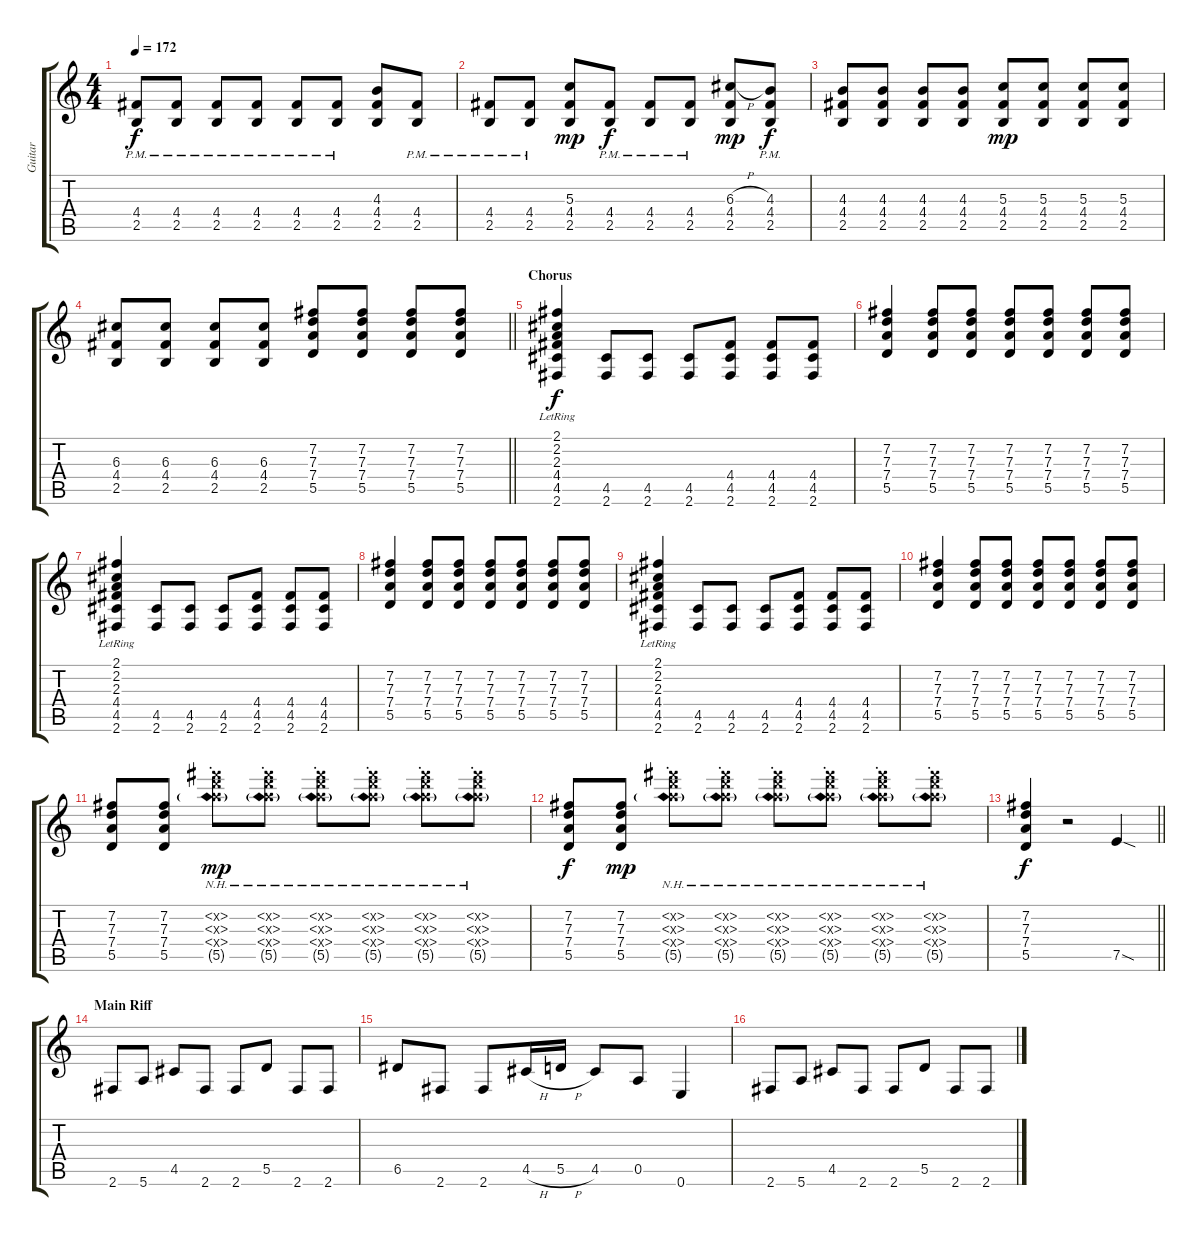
\track ("Guitar" "Guitar") {instrument overdrivenguitar}
\staff {score tabs}
\tuning (E4 B3 G3 D3 A2 E2) {hide}
\ts (4 4)
\tempo 172
\clef g2
\ks c
(4.4{pm} 2.5{pm}).8{dy f} (4.4{pm} 2.5{pm}).8 (4.4{pm} 2.5{pm}).8 (4.4{pm} 2.5{pm}).8 (4.4{pm} 2.5{pm}).8 (4.4{pm} 2.5{pm}).8 (4.3 4.4 2.5).8 (4.4{pm} 2.5{pm}).8 |
(4.4{pm} 2.5{pm}).8 (4.4{pm} 2.5{pm}).8 (5.3 4.4 2.5).8{dy mp} (4.4{pm} 2.5{pm}).8{dy f} (4.4{pm} 2.5{pm}).8 (4.4{pm} 2.5{pm}).8 (6.3{h} 4.4 2.5).8{dy mp} (4.3{pm} 4.4{pm} 2.5{pm}).8{dy f} |
(4.3 4.4 2.5).8 (4.3 4.4 2.5).8 (4.3 4.4 2.5).8 (4.3 4.4 2.5).8 (5.3 4.4 2.5).8{dy mp} (5.3 4.4 2.5).8 (5.3 4.4 2.5).8 (5.3 4.4 2.5).8 |
\barLineRight lightlight
(6.3 4.4 2.5).8 (6.3 4.4 2.5).8 (6.3 4.4 2.5).8 (6.3 4.4 2.5).8 (7.2 7.3 7.4 5.5).8 (7.2 7.3 7.4 5.5).8 (7.2 7.3 7.4 5.5).8 (7.2 7.3 7.4 5.5).8 |
\section ("" "Chorus")
(2.1{lr} 2.2{lr} 2.3{lr} 4.4 4.5 2.6).4{dy f} (4.5 2.6).8 (4.5 2.6).8 (4.5 2.6).8 (4.4 4.5 2.6).8 (4.4 4.5 2.6).8 (4.4 4.5 2.6).8 |
(7.2 7.3 7.4 5.5).4 (7.2 7.3 7.4 5.5).8 (7.2 7.3 7.4 5.5).8 (7.2 7.3 7.4 5.5).8 (7.2 7.3 7.4 5.5).8 (7.2 7.3 7.4 5.5).8 (7.2 7.3 7.4 5.5).8 |
(2.1{lr} 2.2{lr} 2.3{lr} 4.4 4.5 2.6).4 (4.5 2.6).8 (4.5 2.6).8 (4.5 2.6).8 (4.4 4.5 2.6).8 (4.4 4.5 2.6).8 (4.4 4.5 2.6).8 |
(7.2 7.3 7.4 5.5).4 (7.2 7.3 7.4 5.5).8 (7.2 7.3 7.4 5.5).8 (7.2 7.3 7.4 5.5).8 (7.2 7.3 7.4 5.5).8 (7.2 7.3 7.4 5.5).8 (7.2 7.3 7.4 5.5).8 |
(2.1{lr} 2.2{lr} 2.3{lr} 4.4 4.5 2.6).4 (4.5 2.6).8 (4.5 2.6).8 (4.5 2.6).8 (4.4 4.5 2.6).8 (4.4 4.5 2.6).8 (4.4 4.5 2.6).8 |
(7.2 7.3 7.4 5.5).4 (7.2 7.3 7.4 5.5).8 (7.2 7.3 7.4 5.5).8 (7.2 7.3 7.4 5.5).8 (7.2 7.3 7.4 5.5).8 (7.2 7.3 7.4 5.5).8 (7.2 7.3 7.4 5.5).8 |
(7.2 7.3 7.4 5.5).8 (7.2 7.3 7.4 5.5).8 (7.2{nh x} 7.3{nh st x} 7.4{nh st x} 5.5{nh g}).8{dy mp} (7.2{nh x} 7.3{nh st x} 7.4{nh st x} 5.5{nh g}).8 (7.2{nh x} 7.3{nh st x} 7.4{nh st x} 5.5{nh g}).8 (7.2{nh x} 7.3{nh st x} 7.4{nh st x} 5.5{nh g}).8 (7.2{nh x} 7.3{nh st x} 7.4{nh st x} 5.5{nh g}).8 (7.2{nh x} 7.3{nh st x} 7.4{nh st x} 5.5{nh g}).8 |
(7.2 7.3 7.4 5.5).8{dy f} (7.2 7.3 7.4 5.5).8{dy mp} (7.2{nh x} 7.3{nh st x} 7.4{nh st x} 5.5{nh g}).8 (7.2{nh x} 7.3{nh st x} 7.4{nh st x} 5.5{nh g}).8 (7.2{nh x} 7.3{nh st x} 7.4{nh st x} 5.5{nh g}).8 (7.2{nh x} 7.3{nh st x} 7.4{nh st x} 5.5{nh g}).8 (7.2{nh x} 7.3{nh st x} 7.4{nh st x} 5.5{nh g}).8 (7.2{nh x} 7.3{nh st x} 7.4{nh st x} 5.5{nh g}).8 |
\barLineRight lightlight
(7.2 7.3 7.4 5.5).4{dy f} r.2 7.5{sod}.4 |
\section ("" "Main Riff")
2.6.8 5.6.8 4.5.8 2.6.8 2.6.8 5.5.8 2.6.8 2.6.8 |
6.5.8 2.6.8 2.6.8 4.5{h}.16 5.5{h}.16 4.5.8 0.5.8 0.6.4 |
2.6.8 5.6.8 4.5.8 2.6.8 2.6.8 5.5.8 2.6.8 2.6.8
